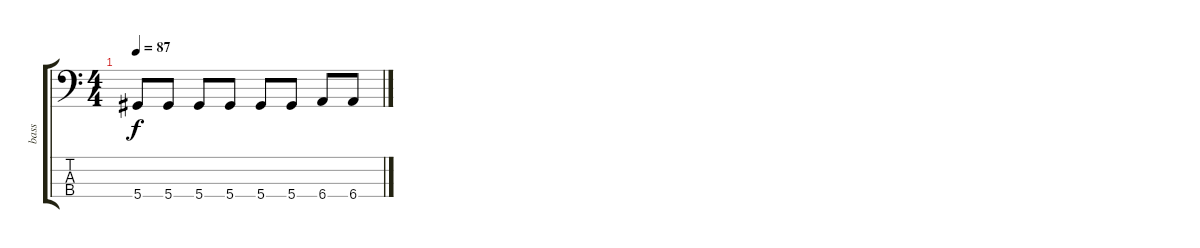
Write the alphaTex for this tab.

\track ("bass" "bass") {instrument electricbassfinger}
\staff {score tabs}
\tuning (Gb2 Db2 Ab1 Eb1) {hide}
\ts (4 4)
\tempo 87
\clef f4
\ks c
5.4.8{dy f} 5.4.8 5.4.8 5.4.8 5.4.8 5.4.8 6.4.8 6.4.8
